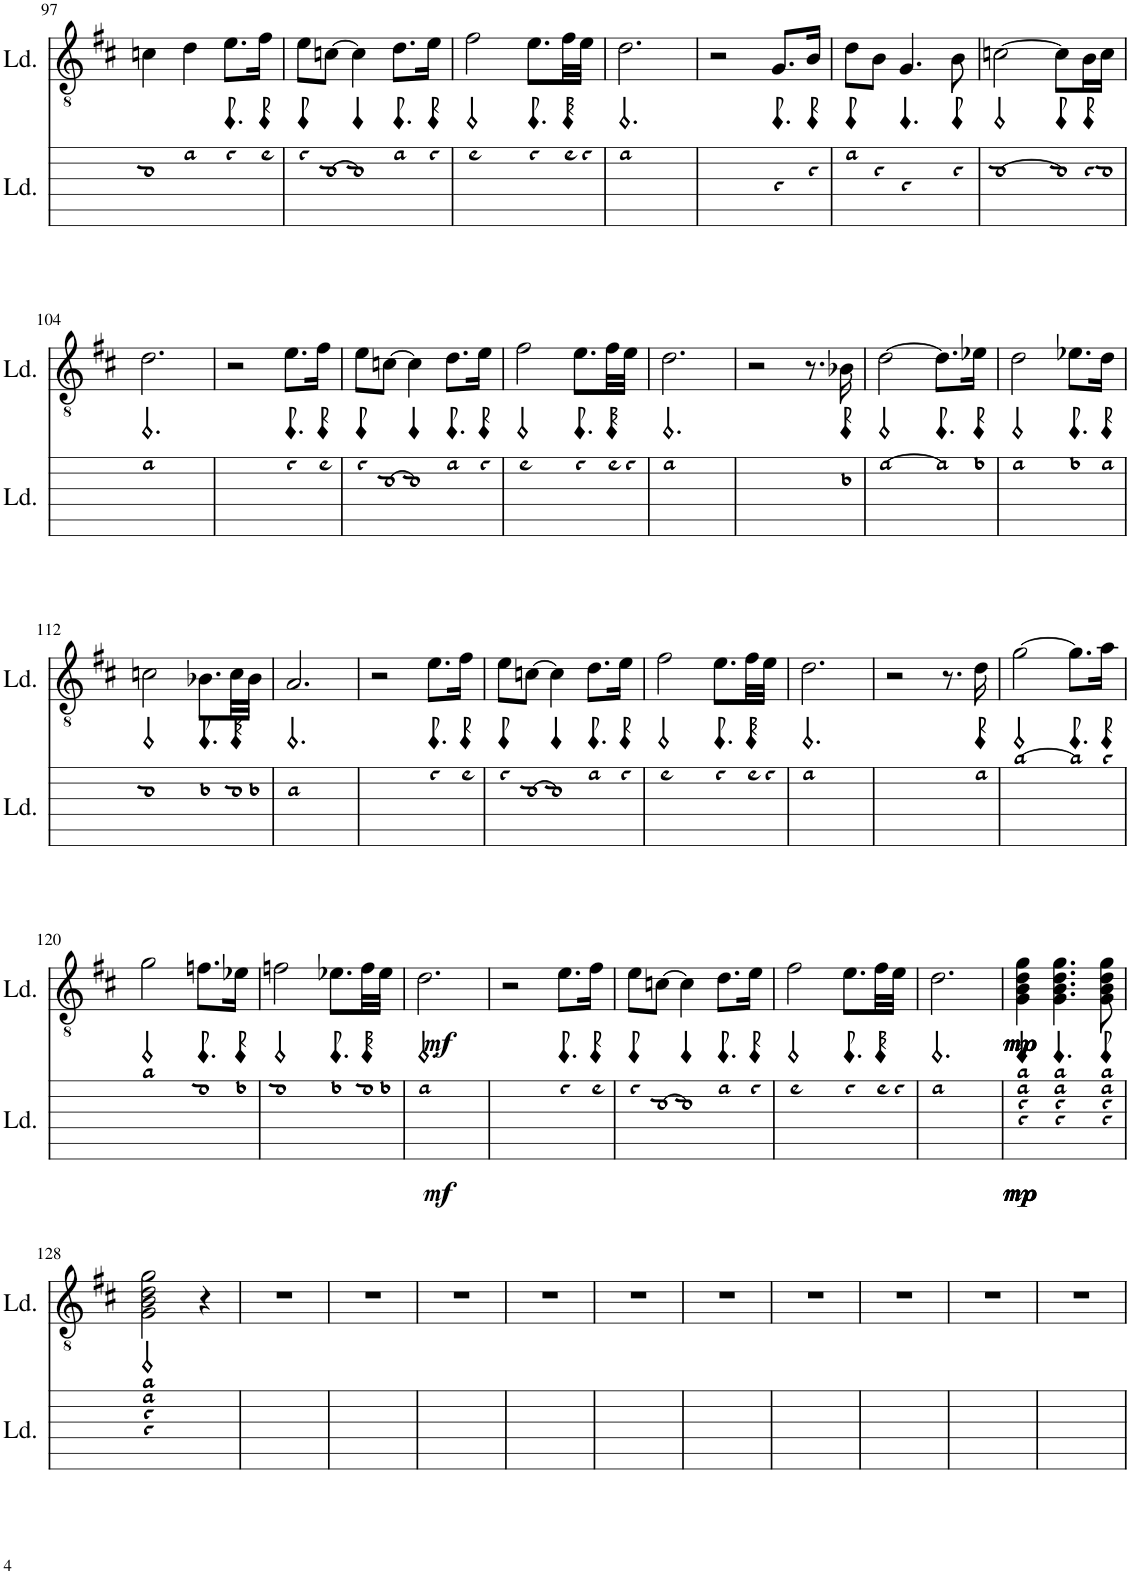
**kern	**dynam	**kern	**dynam
*part2	*part2	*part1	*part1
*staff2	*staff2	*staff1	*staff1
*I"Laúd	*	*I"Laúd	*
*I'Ld.	*	*I'Ld.	*
!!LO:PB:g=z
*	*	*clefGv2	*
*k[f#c#]	*	*k[f#c#]	*
*M3/4	*	*M3/4	*
=97	=97	=97	=97
4c	.	4cn\	.
4d	.	4d\	.
8.eL	.	8.e\L	.
16f#Jk	.	16f#\Jk	.
=98	=98	=98	=98
8eL	.	8e\L	.
[8cJ	.	[8cn\J	.
4c]	.	4c\]	.
8.dL	.	8.d\L	.
16eJk	.	16e\Jk	.
=99	=99	=99	=99
2f#	.	2f#\	.
8.eL	.	8.e\L	.
32f#LL	.	32f#\LL	.
32eJJJ	.	32e\JJJ	.
=100	=100	=100	=100
2.d	.	2.d\	.
=101	=101	=101	=101
2r	.	2r	.
8.GL	.	8.G/L	.
16BJk	.	16B/Jk	.
=102	=102	=102	=102
8dL	.	8d\L	.
8BJ	.	8B\J	.
4.G	.	4.G/	.
8B	.	8B\	.
=103	=103	=103	=103
[2c	.	[2cn\	.
8cL]	.	8c\L]	.
16BL	.	16B\L	.
16cJJ	.	16c\JJ	.
!!LO:LB:g=z
=104	=104	=104	=104
2.d	.	2.d\	.
=105	=105	=105	=105
2r	.	2r	.
8.eL	.	8.e\L	.
16f#Jk	.	16f#\Jk	.
=106	=106	=106	=106
8eL	.	8e\L	.
[8cJ	.	[8cn\J	.
4c]	.	4c\]	.
8.dL	.	8.d\L	.
16eJk	.	16e\Jk	.
=107	=107	=107	=107
2f#	.	2f#\	.
8.eL	.	8.e\L	.
32f#LL	.	32f#\LL	.
32eJJJ	.	32e\JJJ	.
=108	=108	=108	=108
2.d	.	2.d\	.
=109	=109	=109	=109
2r	.	2r	.
8.r	.	8.r	.
16B-X	.	16B-X\	.
=110	=110	=110	=110
[2d	.	[2d\	.
8.dL]	.	8.d\L]	.
16e-XJk	.	16e-X\Jk	.
=111	=111	=111	=111
2d	.	2d\	.
8.e-XL	.	8.e-X\L	.
16dJk	.	16d\Jk	.
!!LO:LB:g=z
=112	=112	=112	=112
2c	.	2cn\	.
8.B-XL	.	8.B-X\L	.
32cLL	.	32c\LL	.
32B-JJJ	.	32B-\JJJ	.
=113	=113	=113	=113
2.A	.	2.A/	.
=114	=114	=114	=114
2r	.	2r	.
8.eL	.	8.e\L	.
16f#Jk	.	16f#\Jk	.
=115	=115	=115	=115
8eL	.	8e\L	.
[8cJ	.	[8cn\J	.
4c]	.	4c\]	.
8.dL	.	8.d\L	.
16eJk	.	16e\Jk	.
=116	=116	=116	=116
2f#	.	2f#\	.
8.eL	.	8.e\L	.
32f#LL	.	32f#\LL	.
32eJJJ	.	32e\JJJ	.
=117	=117	=117	=117
2.d	.	2.d\	.
=118	=118	=118	=118
2r	.	2r	.
8.r	.	8.r	.
16d	.	16d\	.
=119	=119	=119	=119
[2g	.	[2g\	.
8.gL]	.	8.g\L]	.
16aJk	.	16a\Jk	.
!!LO:LB:g=z
=120	=120	=120	=120
2g	.	2g\	.
8.fnL	.	8.fn\L	.
16e-XJk	.	16e-X\Jk	.
=121	=121	=121	=121
2fn	.	2fn\	.
8.e-XL	.	8.e-X\L	.
32fLL	.	32f\LL	.
32e-JJJ	.	32e-\JJJ	.
=122	=122	=122	=122
*^	*	*^	*
2.d	8.ryy	.	2.d\	8.ryy	.
!	!	!LO:DY:b	!	!	!LO:DY:b
.	2ryy	mf	.	2ryy	mf
.	16ryy	.	.	16ryy	.
*v	*v	*	*	*	*
*	*	*v	*v	*
=123	=123	=123	=123
2r	.	2r	.
8.eL	.	8.e\L	.
16f#Jk	.	16f#\Jk	.
=124	=124	=124	=124
8eL	.	8e\L	.
[8cJ	.	[8cn\J	.
4c]	.	4c\]	.
8.dL	.	8.d\L	.
16eJk	.	16e\Jk	.
=125	=125	=125	=125
2f#	.	2f#\	.
8.eL	.	8.e\L	.
32f#LL	.	32f#\LL	.
32eJJJ	.	32e\JJJ	.
=126	=126	=126	=126
2.d	.	2.d\	.
=127	=127	=127	=127
!	!LO:DY:b	!	!
!	!LO:DY:n=1:b	!	!
!	!LO:DY:n=2:b	!	!
!	!LO:DY:n=3:b	!	!LO:DY:b
!	!	!	!LO:DY:n=1:b
!	!	!	!LO:DY:n=2:b
!	!	!	!LO:DY:n=3:b
4G 4B 4d 4g	mp mp mp mp	4G\ 4B\ 4d\ 4g\	mp mp mp mp
4.G 4.B 4.d 4.g	.	4.G\ 4.B\ 4.d\ 4.g\	.
8G 8B 8d 8g	.	8G\ 8B\ 8d\ 8g\	.
!!LO:LB:g=z
=128	=128	=128	=128
2G 2B 2d 2g	.	2G\ 2B\ 2d\ 2g\	.
4r	.	4r	.
=129	=129	=129	=129
2.r	.	2.r	.
=130	=130	=130	=130
2.r	.	2.r	.
=131	=131	=131	=131
2.r	.	2.r	.
=132	=132	=132	=132
2.r	.	2.r	.
=133	=133	=133	=133
2.r	.	2.r	.
=134	=134	=134	=134
2.r	.	2.r	.
=135	=135	=135	=135
2.r	.	2.r	.
=136	=136	=136	=136
2.r	.	2.r	.
=137	=137	=137	=137
2.r	.	2.r	.
=138	=138	=138	=138
2.r	.	2.r	.
=	=	=	=
*-	*-	*-	*-
